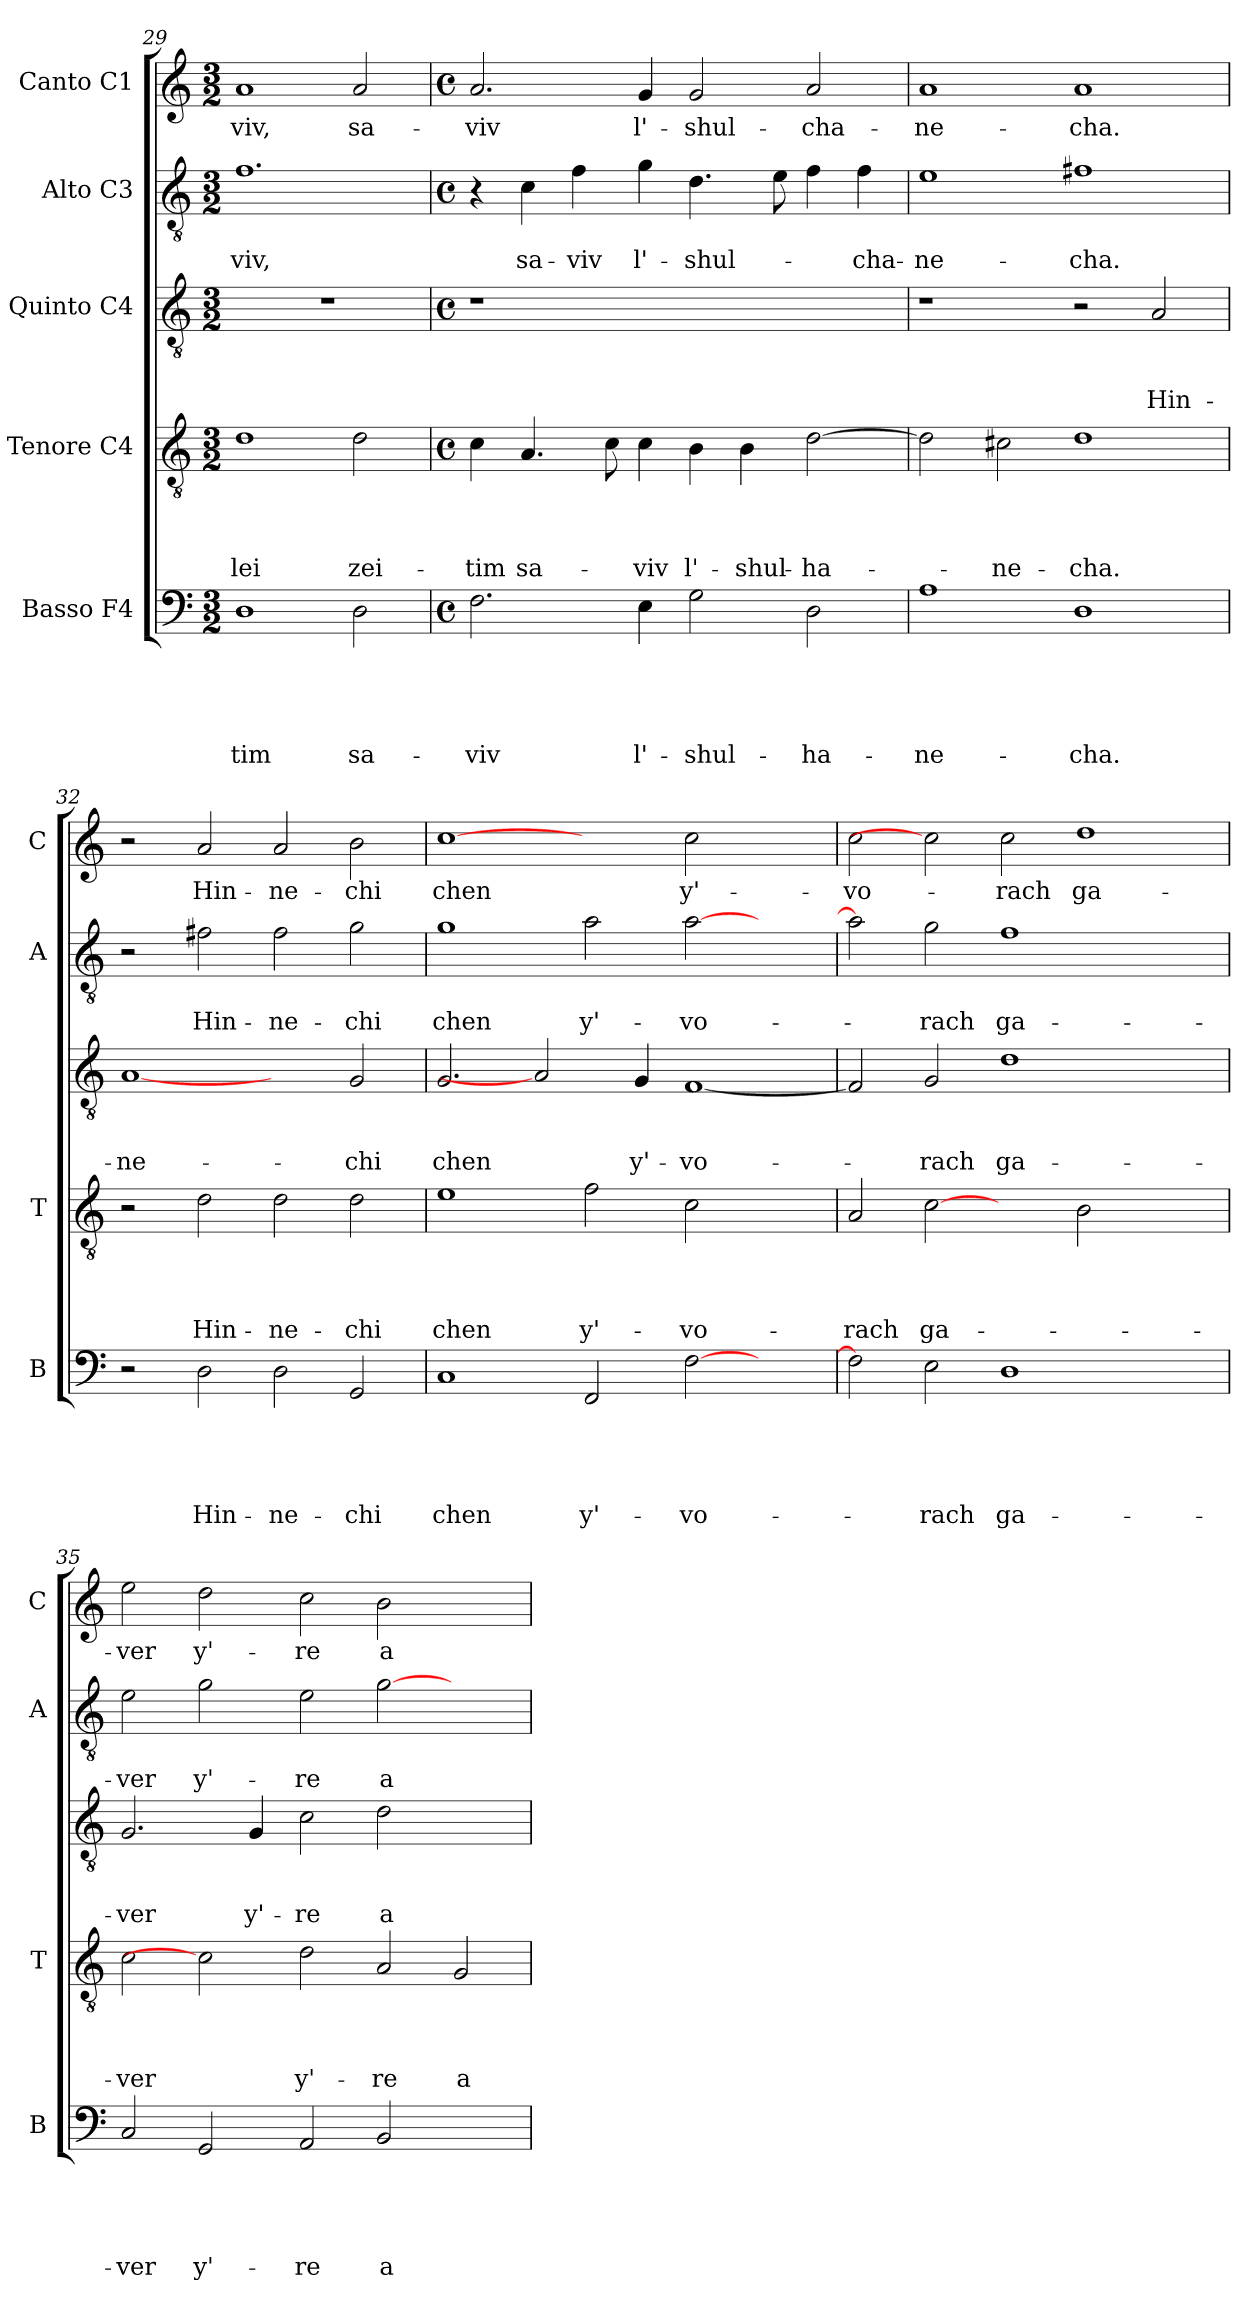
**kern	**text	**text	**text	**text	**text	**kern	**text	**text	**text	**text	**kern	**text	**text	**text	**kern	**text	**text	**kern	**text
*part5	*part5	*part5	*part5	*part5	*part5	*part4	*part4	*part4	*part4	*part4	*part3	*part3	*part3	*part3	*part2	*part2	*part2	*part1	*part1
*staff5	*staff5	*staff5	*staff5	*staff5	*staff5	*staff4	*staff4	*staff4	*staff4	*staff4	*staff3	*staff3	*staff3	*staff3	*staff2	*staff2	*staff2	*staff1	*staff1
*I"Basso F4	*	*	*	*	*	*I"Tenore C4	*	*	*	*	*I"Quinto C4	*	*	*	*I"Alto C3	*	*	*I"Canto C1	*
*I'B	*	*	*	*	*	*I'T	*	*	*	*	*	*	*	*	*I'A	*	*	*I'C	*
*clefF4	*	*	*	*	*	*clefGv2	*	*	*	*	*clefGv2	*	*	*	*clefGv2	*	*	*clefG2	*
*k[]	*	*	*	*	*	*k[]	*	*	*	*	*k[]	*	*	*	*k[]	*	*	*k[]	*
*C:	*	*	*	*	*	*C:	*	*	*	*	*C:	*	*	*	*C:	*	*	*C:	*
*M3/2	*	*	*	*	*	*M3/2	*	*	*	*	*M3/2	*	*	*	*M3/2	*	*	*M3/2	*
=29	=29	=29	=29	=29	=29	=29	=29	=29	=29	=29	=29	=29	=29	=29	=29	=29	=29	=29	=29
!	!	!	!	!	!LO:LY:b	!	!	!	!	!LO:LY:b	!	!	!	!	!	!	!LO:LY:b	!	!LO:LY:b
1D	.	.	.	.	-tim	1d	.	.	.	-lei	1.r	.	.	.	1.f	.	-viv,	1a	-viv,
!	!	!	!	!	!LO:LY:b	!	!	!	!	!LO:LY:b	!	!	!	!	!	!	!	!	!LO:LY:b
2D\	.	.	.	.	sa-	2d\	.	.	.	zei-	.	.	.	.	.	.	.	2a/	sa-
=30	=30	=30	=30	=30	=30	=30	=30	=30	=30	=30	=30	=30	=30	=30	=30	=30	=30	=30	=30
*M4/4	*	*	*	*	*	*M4/4	*	*	*	*	*M4/4	*	*	*	*M4/4	*	*	*M4/4	*
*met(c)	*	*	*	*	*	*met(c)	*	*	*	*	*met(c)	*	*	*	*met(c)	*	*	*met(c)	*
!	!	!	!	!	!LO:LY:b	!	!	!	!	!LO:LY:b	!	!	!	!	!	!	!	!	!LO:LY:b
2.F\	.	.	.	.	-viv	4c\	.	.	.	-tim	1r	.	.	.	4r	.	.	2.a/	-viv
!	!	!	!	!	!	!	!	!	!	!LO:LY:b	!	!	!	!	!	!	!LO:LY:b	!	!
.	.	.	.	.	.	4.A/	.	.	.	sa-	.	.	.	.	4c\	.	sa-	.	.
!	!	!	!	!	!	!	!	!	!	!	!	!	!	!	!	!	!LO:LY:b	!	!
.	.	.	.	.	.	.	.	.	.	.	.	.	.	.	4f\	.	-viv	.	.
.	.	.	.	.	.	8c\	.	.	.	.	.	.	.	.	.	.	.	.	.
!	!	!	!	!	!LO:LY:b	!	!	!	!	!LO:LY:b	!	!	!	!	!	!	!LO:LY:b	!	!LO:LY:b
4E\	.	.	.	.	l'-	4c\	.	.	.	-viv	.	.	.	.	4g\	.	l'-	4g/	l'-
!	!	!	!	!	!LO:LY:b	!	!	!	!	!LO:LY:b	!	!	!	!	!	!	!LO:LY:b	!	!LO:LY:b
2G\	.	.	.	.	-shul-	4B\	.	.	.	l'-	1ryy	.	.	.	4.d\	.	-shul-	2g/	-shul-
!	!	!	!	!	!	!	!	!	!	!LO:LY:b	!	!	!	!	!	!	!	!	!
.	.	.	.	.	.	4B\	.	.	.	-shul-	.	.	.	.	.	.	.	.	.
.	.	.	.	.	.	.	.	.	.	.	.	.	.	.	8e\	.	.	.	.
!	!	!	!	!	!LO:LY:b	!	!	!	!	!LO:LY:b	!	!	!	!	!	!	!	!	!LO:LY:b
2D\	.	.	.	.	-ha-	[2d\	.	.	.	-ha-	.	.	.	.	4f\	.	.	2a/	-cha-
!	!	!	!	!	!	!	!	!	!	!	!	!	!	!	!	!	!LO:LY:b	!	!
.	.	.	.	.	.	.	.	.	.	.	.	.	.	.	4f\	.	-cha-	.	.
=31	=31	=31	=31	=31	=31	=31	=31	=31	=31	=31	=31	=31	=31	=31	=31	=31	=31	=31	=31
!	!	!	!	!	!LO:LY:b	!	!	!	!	!	!	!	!	!	!	!	!LO:LY:b	!	!LO:LY:b
1A	.	.	.	.	-ne-	2d\]	.	.	.	.	1r	.	.	.	1e	.	-ne-	1a	-ne-
!	!	!	!	!	!	!	!	!	!	!LO:LY:b	!	!	!	!	!	!	!	!	!
.	.	.	.	.	.	2c#X\	.	.	.	-ne-	.	.	.	.	.	.	.	.	.
!	!	!	!	!	!LO:LY:b	!	!	!	!	!LO:LY:b	!	!	!	!	!	!	!LO:LY:b	!	!LO:LY:b
1D	.	.	.	.	-cha.	1d	.	.	.	-cha.	2r	.	.	.	1f#X	.	-cha.	1a	-cha.
!	!	!	!	!	!	!	!	!	!	!	!	!	!	!LO:LY:b	!	!	!	!	!
.	.	.	.	.	.	.	.	.	.	.	2A/	.	.	Hin-	.	.	.	.	.
=32	=32	=32	=32	=32	=32	=32	=32	=32	=32	=32	=32	=32	=32	=32	=32	=32	=32	=32	=32
!	!	!	!	!	!	!	!	!	!	!	!	!	!	!LO:LY:b	!	!	!	!	!
2r	.	.	.	.	.	2r	.	.	.	.	[1A	.	.	-ne-	2r	.	.	2r	.
!	!	!	!	!	!LO:LY:b	!	!	!	!	!LO:LY:b	!	!	!	!	!	!	!LO:LY:b	!	!LO:LY:b
2D\	.	.	.	.	Hin-	2d\	.	.	.	Hin-	.	.	.	.	2f#X\	.	Hin-	2a/	Hin-
!	!	!	!	!	!LO:LY:b	!	!	!	!	!LO:LY:b	!	!	!	!	!	!	!LO:LY:b	!	!LO:LY:b
2D\	.	.	.	.	-ne-	2d\	.	.	.	-ne-	2ryy	.	.	.	2f#\	.	-ne-	2a/	-ne-
!	!	!	!	!	!LO:LY:b	!	!	!	!	!LO:LY:b	!	!	!	!LO:LY:b	!	!	!LO:LY:b	!	!LO:LY:b
2GG/	.	.	.	.	-chi	2d\	.	.	.	-chi	2G/	.	.	-chi	2g\	.	-chi	2b\	-chi
!!LO:PB:g=z
=33	=33	=33	=33	=33	=33	=33	=33	=33	=33	=33	=33	=33	=33	=33	=33	=33	=33	=33	=33
!	!	!	!	!	!LO:LY:b	!	!	!	!	!LO:LY:b	!	!	!	!LO:LY:b	!	!	!LO:LY:b	!	!LO:LY:b
1C	.	.	.	.	chen	1e	.	.	.	chen	2.G/	.	.	chen	1g	.	chen	[1cc	chen
.	.	.	.	.	.	.	.	.	.	.	2A]	.	.	.	.	.	.	.	.
!	!	!	!	!	!LO:LY:b	!	!	!	!	!LO:LY:b	!	!	!	!	!	!	!LO:LY:b	!	!
2FF/	.	.	.	.	y'-	2f\	.	.	.	y'-	.	.	.	.	2a\	.	y'-	2ryy	.
!	!	!	!	!	!	!	!	!	!	!	!	!	!	!LO:LY:b	!	!	!	!	!
.	.	.	.	.	.	.	.	.	.	.	4G/	.	.	y'-	.	.	.	.	.
!	!	!	!	!	!LO:LY:b	!	!	!	!	!LO:LY:b	!	!	!	!LO:LY:b	!	!	!LO:LY:b	!	!LO:LY:b
[2F\	.	.	.	.	-vo-	2c\	.	.	.	-vo-	[1F	.	.	-vo-	[2a\	.	-vo-	2cc\	y'-
2ryy	.	.	.	.	.	2ryy	.	.	.	.	.	.	.	.	2ryy	.	.	2ryy	.
=34	=34	=34	=34	=34	=34	=34	=34	=34	=34	=34	=34	=34	=34	=34	=34	=34	=34	=34	=34
!	!	!	!	!	!	!	!	!	!	!LO:LY:b	!	!	!	!	!	!	!	!	!LO:LY:b
2F\]	.	.	.	.	.	2A/	.	.	.	-rach	2F/]	.	.	.	2a\]	.	.	2cc\	-vo-
!	!	!	!	!	!LO:LY:b	!	!	!	!	!LO:LY:b	!	!	!	!LO:LY:b	!	!	!LO:LY:b	!	!
2E\	.	.	.	.	-rach	[2c	.	.	.	ga-	2G/	.	.	-rach	2g\	.	-rach	2cc]	.
!	!	!	!	!	!LO:LY:b	!	!	!	!	!	!	!	!	!LO:LY:b	!	!	!LO:LY:b	!	!LO:LY:b
1D	.	.	.	.	ga-	2ryy	.	.	.	.	1d	.	.	ga-	1f	.	ga-	2cc\	-rach
!	!	!	!	!	!	!	!	!	!	!	!	!	!	!	!	!	!	!	!LO:LY:b
.	.	.	.	.	.	2B\	.	.	.	.	.	.	.	.	.	.	.	1dd	ga-
2ryy	.	.	.	.	.	2ryy	.	.	.	.	2ryy	.	.	.	2ryy	.	.	.	.
=35	=35	=35	=35	=35	=35	=35	=35	=35	=35	=35	=35	=35	=35	=35	=35	=35	=35	=35	=35
!	!	!	!	!	!LO:LY:b	!	!	!	!	!LO:LY:b	!	!	!	!LO:LY:b	!	!	!LO:LY:b	!	!LO:LY:b
2C/	.	.	.	.	-ver	2c\	.	.	.	-ver	2.G/	.	.	-ver	2e\	.	-ver	2ee\	-ver
!	!	!	!	!	!LO:LY:b	!	!	!	!	!	!	!	!	!	!	!	!LO:LY:b	!	!LO:LY:b
2GG/	.	.	.	.	y'-	2c]	.	.	.	.	.	.	.	.	2g\	.	y'-	2dd\	y'-
!	!	!	!	!	!	!	!	!	!	!	!	!	!	!LO:LY:b	!	!	!	!	!
.	.	.	.	.	.	.	.	.	.	.	4G/	.	.	y'-	.	.	.	.	.
!	!	!	!	!	!LO:LY:b	!	!	!	!	!LO:LY:b	!	!	!	!LO:LY:b	!	!	!LO:LY:b	!	!LO:LY:b
2AA/	.	.	.	.	-re	2d\	.	.	.	y'-	2c\	.	.	-re	2e\	.	-re	2cc\	-re
!	!	!	!	!	!LO:LY:b	!	!	!	!	!LO:LY:b	!	!	!	!LO:LY:b	!	!	!LO:LY:b	!	!LO:LY:b
2BB/	.	.	.	.	a-	2A/	.	.	.	-re	2d\	.	.	a-	[2g\	.	a-	2b\	a-
!	!	!	!	!	!	!	!	!	!	!LO:LY:b	!	!	!	!	!	!	!	!	!
2ryy	.	.	.	.	.	2G/	.	.	.	a-	2ryy	.	.	.	2ryy	.	.	2ryy	.
=	=	=	=	=	=	=	=	=	=	=	=	=	=	=	=	=	=	=	=
*-	*-	*-	*-	*-	*-	*-	*-	*-	*-	*-	*-	*-	*-	*-	*-	*-	*-	*-	*-
